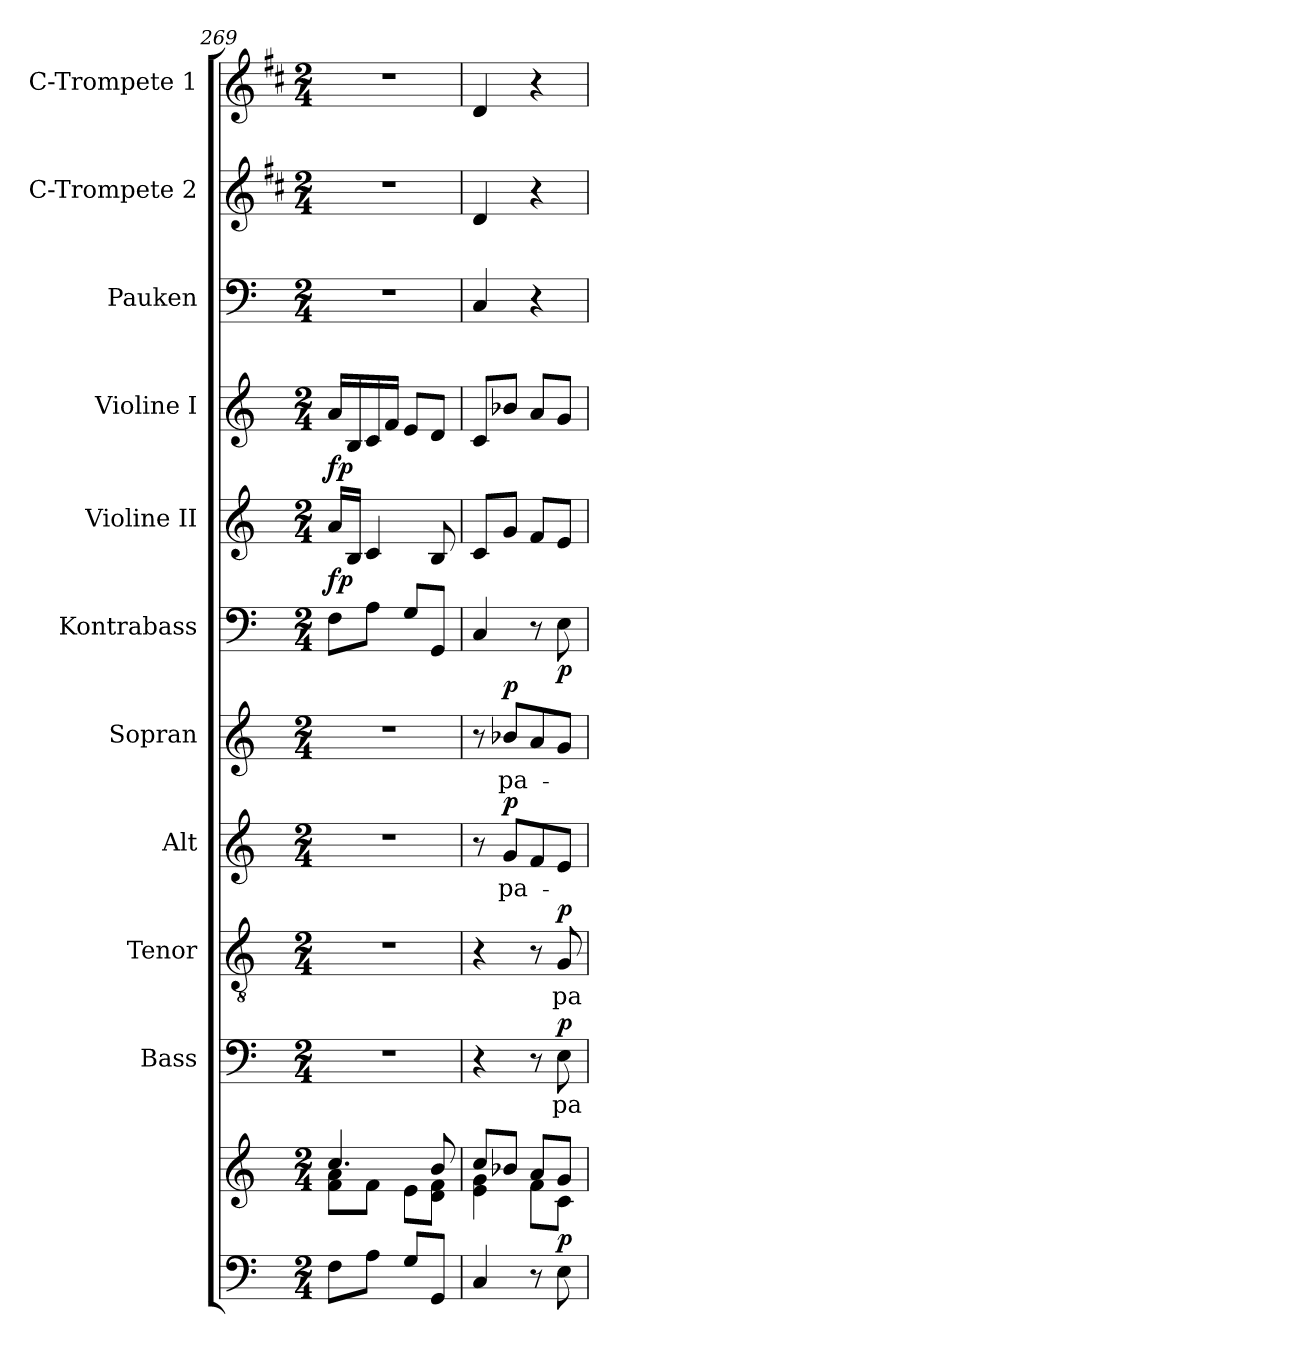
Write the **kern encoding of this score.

**kern	**kern	**dynam	**kern	**text	**dynam	**kern	**text	**dynam	**kern	**text	**dynam	**kern	**text	**dynam	**kern	**dynam	**kern	**dynam	**kern	**dynam	**kern	**kern	**kern
*part11	*part11	*part11	*part10	*part10	*part10	*part9	*part9	*part9	*part8	*part8	*part8	*part7	*part7	*part7	*part6	*part6	*part5	*part5	*part4	*part4	*part3	*part2	*part1
*staff12	*staff11	*staff11/12	*staff10	*staff10	*staff10	*staff9	*staff9	*staff9	*staff8	*staff8	*staff8	*staff7	*staff7	*staff7	*staff6	*staff6	*staff5	*staff5	*staff4	*staff4	*staff3	*staff2	*staff1
*	*	*	*I"Bass	*	*	*I"Tenor	*	*	*I"Alt	*	*	*I"Sopran	*	*	*I"Kontrabass	*	*I"Violine II	*	*I"Violine I	*	*I"Pauken	*I"C-Trompete 2	*I"C-Trompete 1
*	*	*	*I'B.	*	*	*I'T.	*	*	*I'A.	*	*	*I'S.	*	*	*I'Kb.	*	*I'Vl. II	*	*I'Vl. I	*	*I'Pk.	*I'C Trp. 2	*I'C Trp. 1
*clefF4	*clefG2	*	*clefF4	*	*	*clefGv2	*	*	*clefG2	*	*	*clefG2	*	*	*clefF4	*	*clefG2	*	*clefG2	*	*clefF4	*clefG2	*clefG2
*	*	*	*	*	*	*	*	*	*	*	*	*	*	*	*ITrd7c12	*	*	*	*	*	*	*ITrd1c2	*ITrd1c2
*k[]	*k[]	*	*k[]	*	*	*k[]	*	*	*k[]	*	*	*k[]	*	*	*k[]	*	*k[]	*	*k[]	*	*k[]	*k[]	*k[]
*C:	*C:	*	*C:	*	*	*C:	*	*	*C:	*	*	*C:	*	*	*C:	*	*C:	*	*C:	*	*C:	*C:	*C:
*M2/4	*M2/4	*	*M2/4	*	*	*M2/4	*	*	*M2/4	*	*	*M2/4	*	*	*M2/4	*	*M2/4	*	*M2/4	*	*M2/4	*M2/4	*M2/4
=269	=269	=269	=269	=269	=269	=269	=269	=269	=269	=269	=269	=269	=269	=269	=269	=269	=269	=269	=269	=269	=269	=269	=269
*	*^	*	*	*	*	*	*	*	*	*	*	*	*	*	*	*	*	*	*	*	*	*	*
!	!	!	!	!	!	!	!	!	!	!	!	!	!	!	!	!	!	!	!LO:DY:b	!	!LO:DY:b	!	!	!
8F\L	4.cc/	8f\ 8a\L	.	2r	.	.	2r	.	.	2r	.	.	2r	.	.	8FF\L	.	16a/LL	fp	16a/LL	fp	2r	2r	2r
.	.	.	.	.	.	.	.	.	.	.	.	.	.	.	.	.	.	16B/JJ	.	16B/	.	.	.	.
8A\J	.	8f\J	.	.	.	.	.	.	.	.	.	.	.	.	.	8AA\J	.	4c/	.	16c/	.	.	.	.
.	.	.	.	.	.	.	.	.	.	.	.	.	.	.	.	.	.	.	.	16f/JJ	.	.	.	.
8G/L	.	8e\L	.	.	.	.	.	.	.	.	.	.	.	.	.	8GG/L	.	.	.	8e/L	.	.	.	.
8GG/J	8b/	8d\ 8f\J	.	.	.	.	.	.	.	.	.	.	.	.	.	8GGG/J	.	8B/	.	8d/J	.	.	.	.
=270	=270	=270	=270	=270	=270	=270	=270	=270	=270	=270	=270	=270	=270	=270	=270	=270	=270	=270	=270	=270	=270	=270	=270	=270
4C/	8cc/L	4e\ 4g\	.	4r	.	.	4r	.	.	8r	.	.	8r	.	.	4CC/	.	8c/L	.	8c/L	.	4C/	4c/	4c/
!	!	!	!	!	!	!	!	!	!	!	!LO:LY:b	!LO:DY:a	!	!LO:LY:b	!LO:DY:a	!	!	!	!	!	!	!	!	!
.	8b-X/J	.	.	.	.	.	.	.	.	8g/L	pa-	p	8b-X/L	pa-	p	.	.	8g/J	.	8b-X/J	.	.	.	.
8r	8a/L	8f\L	.	8r	.	.	8r	.	.	8f/	.	.	8a/	.	.	8r	.	8f/L	.	8a/L	.	4r	4r	4r
!	!	!	!LO:DY:b	!	!LO:LY:b	!LO:DY:a	!	!LO:LY:b	!LO:DY:a	!	!	!	!	!	!	!	!LO:DY:b	!	!	!	!	!	!	!
8E\	8g/J	8c\J	p	8E\	pa-	p	8G/	pa-	p	8e/J	.	.	8g/J	.	.	8EE\	p	8e/J	.	8g/J	.	.	.	.
*	*v	*v	*	*	*	*	*	*	*	*	*	*	*	*	*	*	*	*	*	*	*	*	*	*
=	=	=	=	=	=	=	=	=	=	=	=	=	=	=	=	=	=	=	=	=	=	=	=
*-	*-	*-	*-	*-	*-	*-	*-	*-	*-	*-	*-	*-	*-	*-	*-	*-	*-	*-	*-	*-	*-	*-	*-
